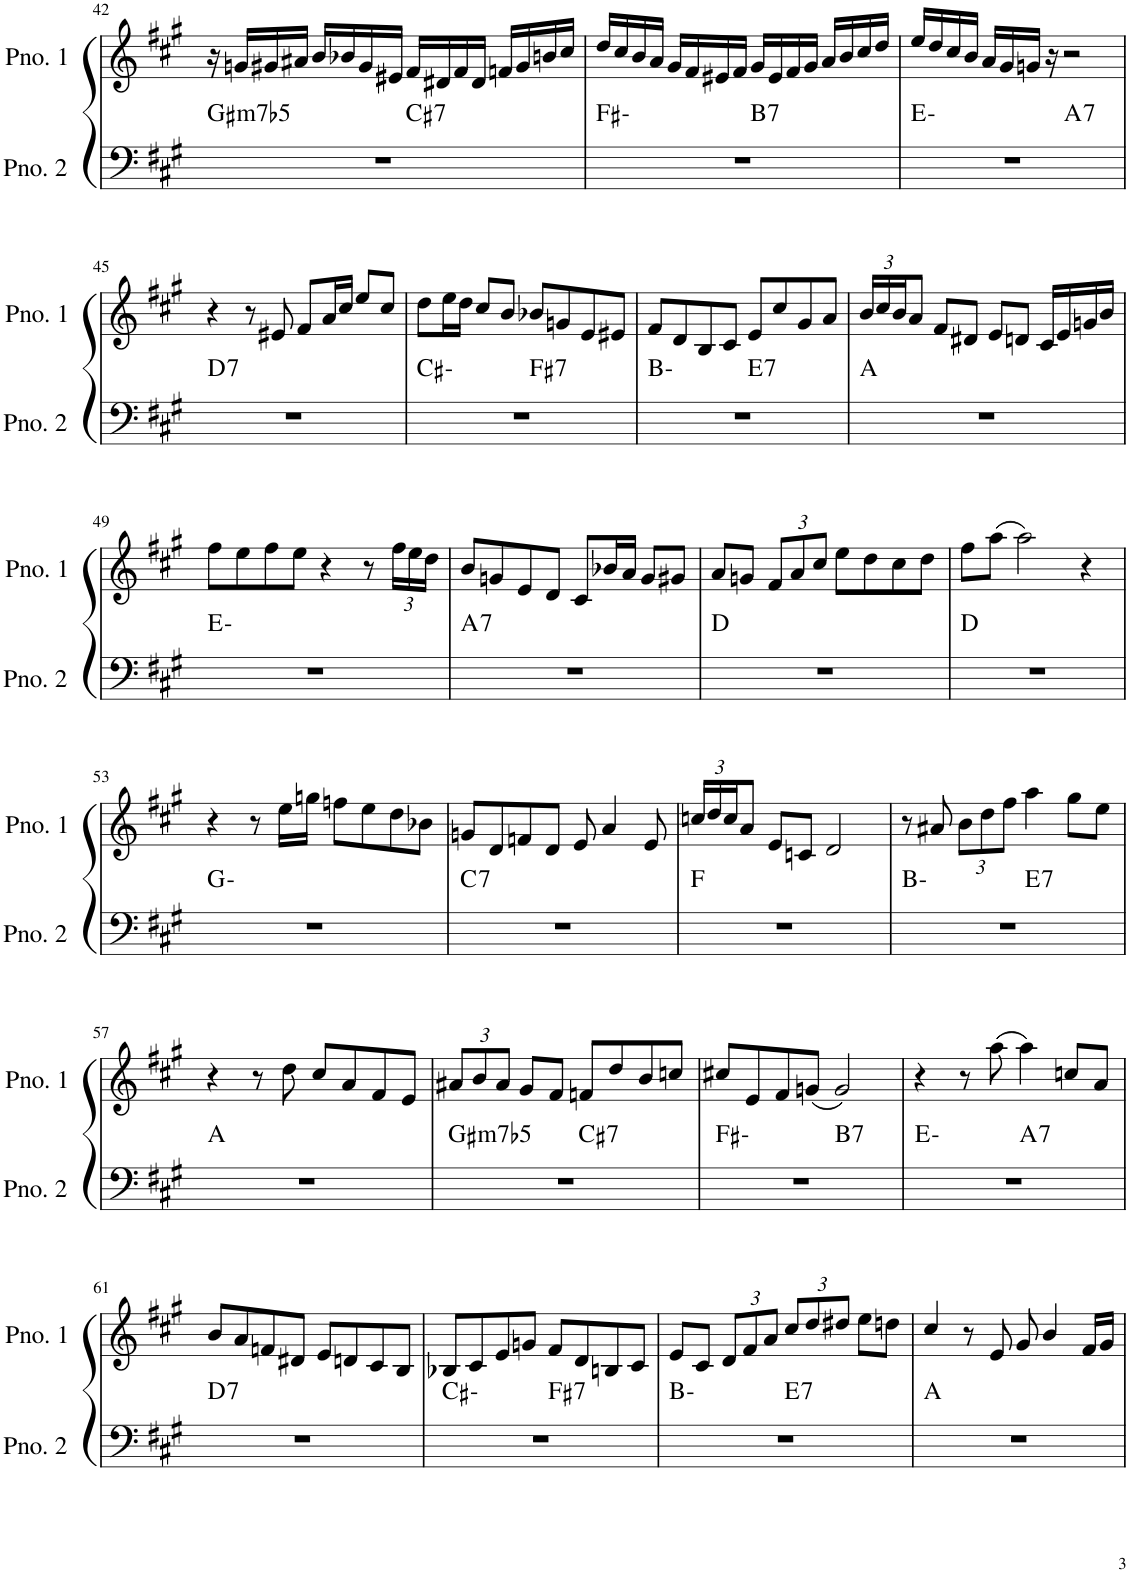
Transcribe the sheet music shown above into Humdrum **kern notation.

**kern	**harte	**kern
*part2	*part2	*part1
*staff2	*	*staff1
*I"ピアノ 2	*	*I"ピアノ 1
!!LO:PB:g=z
*clefF4	*	*clefG2
*k[f#c#g#]	*	*k[f#c#g#]
*M4/4	*	*M4/4
=42	=42	=42
!	!LO:H:kt=m7b5	!
*^	*	*
1r	2ryy	G#:hdim7	16r
.	.	.	16gn/LL
.	.	.	16g#X/
.	.	.	16a#X/JJ
.	.	.	16b/LL
.	.	.	16b-X/
.	.	.	16g#/
.	.	.	16e#X/JJ
!	!	!LO:H:kt=7	!
.	2ryy	C#:7	16f#/LL
.	.	.	16d#X/
.	.	.	16f#/
.	.	.	16d#/JJ
.	.	.	16fn/LL
.	.	.	16g#/
.	.	.	16bn/
.	.	.	16cc#/JJ
=43	=43	=43	=43
1r	2ryy	F#:min	16dd/LL
.	.	.	16cc#/
.	.	.	16b/
.	.	.	16a/JJ
.	.	.	16g#/LL
.	.	.	16f#/
.	.	.	16e#X/
.	.	.	16f#/JJ
!	!	!LO:H:kt=7	!
.	2ryy	B:7	16g#/LL
.	.	.	16e#/
.	.	.	16f#/
.	.	.	16g#/JJ
.	.	.	16a/LL
.	.	.	16b/
.	.	.	16cc#/
.	.	.	16dd/JJ
=44	=44	=44	=44
1r	2ryy	E:min	16ee/LL
.	.	.	16dd/
.	.	.	16cc#/
.	.	.	16b/JJ
.	.	.	16a/LL
.	.	.	16g#/
.	.	.	16gn/JJ
.	.	.	16r
!	!	!LO:H:kt=7	!
.	2ryy	A:7	2r
!!LO:LB:g=z
=45	=45	=45	=45
!	!	!LO:H:kt=7	!
*v	*v	*	*
1r	D:7	4r
.	.	8r
.	.	8e#X/
.	.	8f#/L
.	.	16a/L
.	.	16cc#/JJ
.	.	8ee/L
.	.	8cc#/J
=46	=46	=46
*^	*	*
1r	2ryy	C#:min	8dd\L
.	.	.	16ee\L
.	.	.	16dd\JJ
.	.	.	8cc#/L
.	.	.	8b/J
!	!	!LO:H:kt=7	!
.	2ryy	F#:7	8b-X/L
.	.	.	8gn/
.	.	.	8e/
.	.	.	8e#X/J
=47	=47	=47	=47
1r	2ryy	B:min	8f#/L
.	.	.	8d/
.	.	.	8B/
.	.	.	8c#/J
!	!	!LO:H:kt=7	!
.	2ryy	E:7	8e/L
.	.	.	8cc#/
.	.	.	8g#/
.	.	.	8a/J
*v	*v	*	*
=48	=48	=48
*	*	*Xbrackettup
1r	A:maj	24b/LL
.	.	24cc#/
.	.	24b/J
.	.	8a/J
.	.	8f#/L
.	.	8d#X/J
.	.	8e/L
.	.	8dn/J
.	.	16c#/LL
.	.	16e/
.	.	16gn/
.	.	16b/JJ
!!LO:LB:g=z
=49	=49	=49
1r	E:min	8ff#\L
.	.	8ee\
.	.	8ff#\
.	.	8ee\J
.	.	4r
.	.	8r
.	.	24ff#\LL
.	.	24ee\
.	.	24dd\JJ
=50	=50	=50
!	!LO:H:kt=7	!
1r	A:7	8b/L
.	.	8gn/
.	.	8e/
.	.	8d/J
.	.	8c#/L
.	.	16b-X/L
.	.	16a/JJ
.	.	8g/L
.	.	8g#X/J
=51	=51	=51
1r	D:maj	8a/L
.	.	8gn/J
.	.	12f#/L
.	.	12a/
.	.	12cc#/J
.	.	8ee\L
.	.	8dd\
.	.	8cc#\
.	.	8dd\J
=52	=52	=52
1r	D:maj	8ff#\L
.	.	(8aa\J
.	.	2aa\)
.	.	4r
!!LO:LB:g=z
=53	=53	=53
1r	G:min	4r
.	.	8r
.	.	16ee\LL
.	.	16ggn\JJ
.	.	8ffn\L
.	.	8ee\
.	.	8dd\
.	.	8b-X\J
=54	=54	=54
!	!LO:H:kt=7	!
1r	C:7	8gn/L
.	.	8d/
.	.	8fn/
.	.	8d/J
.	.	8e/
.	.	4a/
.	.	8e/
=55	=55	=55
1r	F:maj	24ccn/LL
.	.	24dd/
.	.	24cc/J
.	.	8a/J
.	.	8e/L
.	.	8cn/J
.	.	2d/
=56	=56	=56
*^	*	*
1r	2ryy	B:min	8r
.	.	.	8a#X/
.	.	.	12b\L
.	.	.	12dd\
.	.	.	12ff#\J
!	!	!LO:H:kt=7	!
.	2ryy	E:7	4aa\
.	.	.	8gg#\L
.	.	.	8ee\J
*v	*v	*	*
!!LO:LB:g=z
=57	=57	=57
1r	A:maj	4r
.	.	8r
.	.	8dd\
.	.	8cc#/L
.	.	8a/
.	.	8f#/
.	.	8e/J
=58	=58	=58
!	!LO:H:kt=m7b5	!
*^	*	*
1r	2ryy	G#:hdim7	12a#X/L
.	.	.	12b/
.	.	.	12a#/J
.	.	.	8g#/L
.	.	.	8f#/J
!	!	!LO:H:kt=7	!
.	2ryy	C#:7	8fn/L
.	.	.	8dd/
.	.	.	8b/
.	.	.	8ccn/J
=59	=59	=59	=59
1r	2ryy	F#:min	8cc#X/L
.	.	.	8e/
.	.	.	8f#/
.	.	.	(8gn/J
!	!	!LO:H:kt=7	!
.	2ryy	B:7	2g/)
=60	=60	=60	=60
1r	2ryy	E:min	4r
.	.	.	8r
.	.	.	(8aa\
!	!	!LO:H:kt=7	!
.	2ryy	A:7	4aa\)
.	.	.	8ccn/L
.	.	.	8a/J
!!LO:LB:g=z
=61	=61	=61	=61
!	!	!LO:H:kt=7	!
*v	*v	*	*
1r	D:7	8b/L
.	.	8a/
.	.	8fn/
.	.	8d#X/J
.	.	8e/L
.	.	8dn/
.	.	8c#/
.	.	8B/J
=62	=62	=62
*^	*	*
1r	2ryy	C#:min	8B-X/L
.	.	.	8c#/
.	.	.	8e/
.	.	.	8gn/J
!	!	!LO:H:kt=7	!
.	2ryy	F#:7	8f#/L
.	.	.	8d/
.	.	.	8Bn/
.	.	.	8c#/J
=63	=63	=63	=63
1r	2ryy	B:min	8e/L
.	.	.	8c#/J
.	.	.	12d/L
.	.	.	12f#/
.	.	.	12a/J
!	!	!LO:H:kt=7	!
.	2ryy	E:7	12cc#/L
.	.	.	12dd/
.	.	.	12dd#X/J
.	.	.	8ee\L
.	.	.	8ddn\J
*v	*v	*	*
=64	=64	=64
1r	A:maj	4cc#/
.	.	8r
.	.	8e/
.	.	8g#/
.	.	4b/
.	.	16f#/LL
.	.	16g#/JJ
=	=	=
*-	*-	*-
